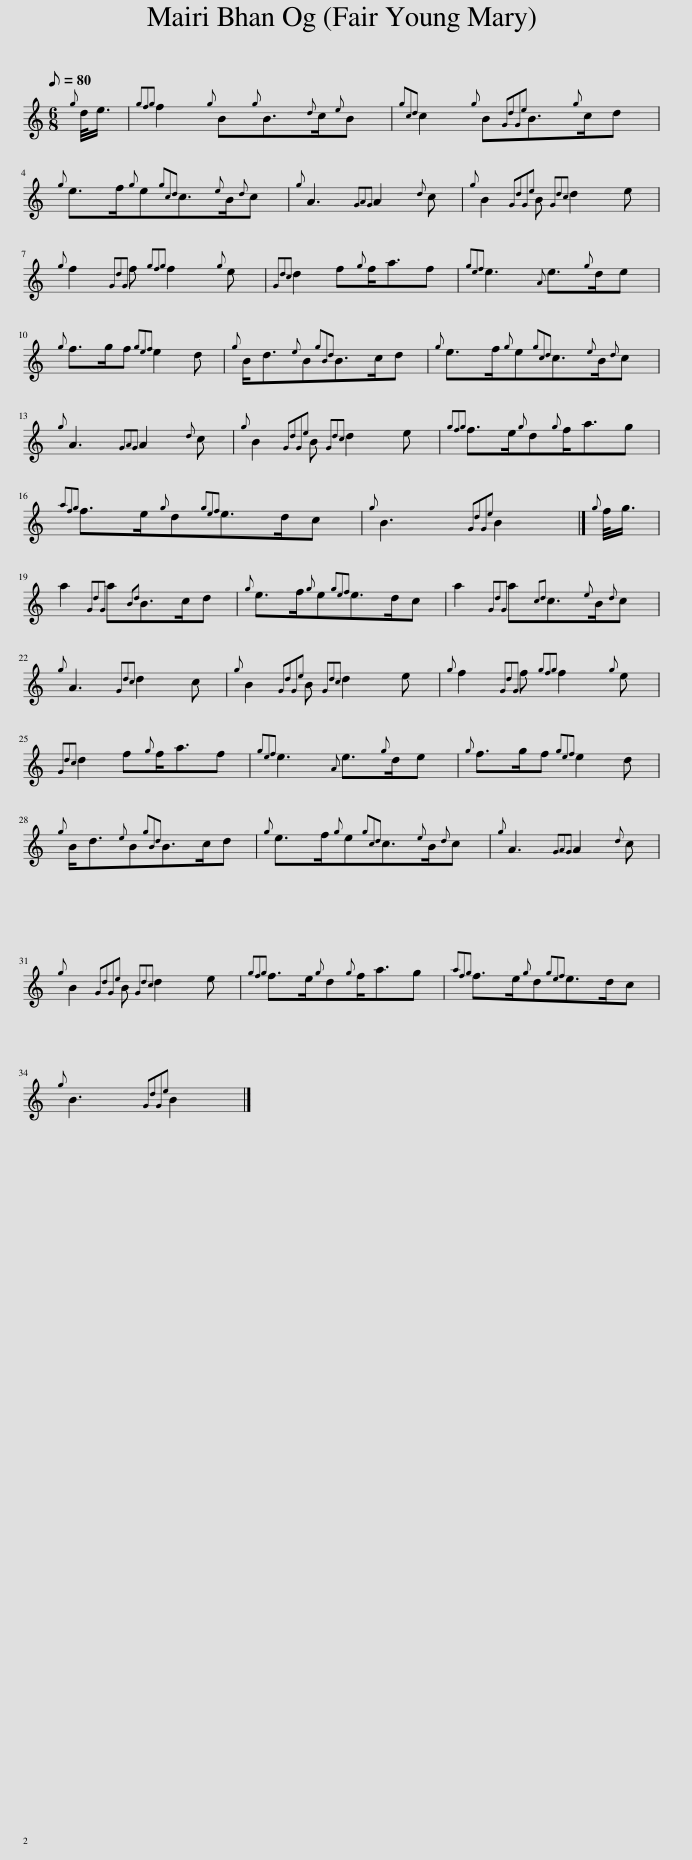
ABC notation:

X:1
L:1/8
Q:1/8=80
M:6/8
I:linebreak $
K:C
V:1 treble
V:1
{g} d/<e/ |{gfg} f2{g} B{g}B3/2{d}c/{e}B |{gcd} c2{g} B{GdGe}B3/2{g}c/d |${g} e>f{g}e{gcd}c3/2{e}B/{d}c |{g} A3{GAG} A2{d} c | %5
{g} B2{GdGe} B{Gdc} d2 e |${g} f2{GdG} f{gfg} f2{g} e |{Gdc} d2 f{g}f<af |{gef} e3{A} e3/2{g}d/e |${g} f>gf{gef} e2 d | %10
{g} B<d{e}B{gBd}B>cd |{g} e>f{g}e{gcd}c3/2{e}B/{d}c |${g} A3{GAG} A2{d} c |{g} B2{GdGe} B{Gdc} d2 e |{gfg} f>e{g}d{g}f<ag |$ %15
{afg} f>e{g}d{gef}e>dc |{g} B3{GdGe} B2 |]{g} f/<g/ |$ a2{GdG} a{Bd}B>cd |{g} e>f{g}e{gef}e>dc | %20
 a2{GdG} a{cd}c3/2{e}B/{d}c |${g} A3{Gdc} d2 c |{g} B2{GdGe} B{Gdc} d2 e |{g} f2{GdG} f{gfg} f2{g} e |${Gdc} d2 f{g}f<af | %25
{gef} e3{A} e3/2{g}d/e |{g} f>gf{gef} e2 d |${g} B<d{e}B{gBd}B>cd |{g} e>f{g}e{gcd}c3/2{e}B/{d}c |{g} A3{GAG} A2{d} c |$ %30
{g} B2{GdGe} B{Gdc} d2 e |{gfg} f>e{g}d{g}f<ag |{afg} f>e{g}d{gef}e>dc |${g} B3{GdGe} B2 |] %34
